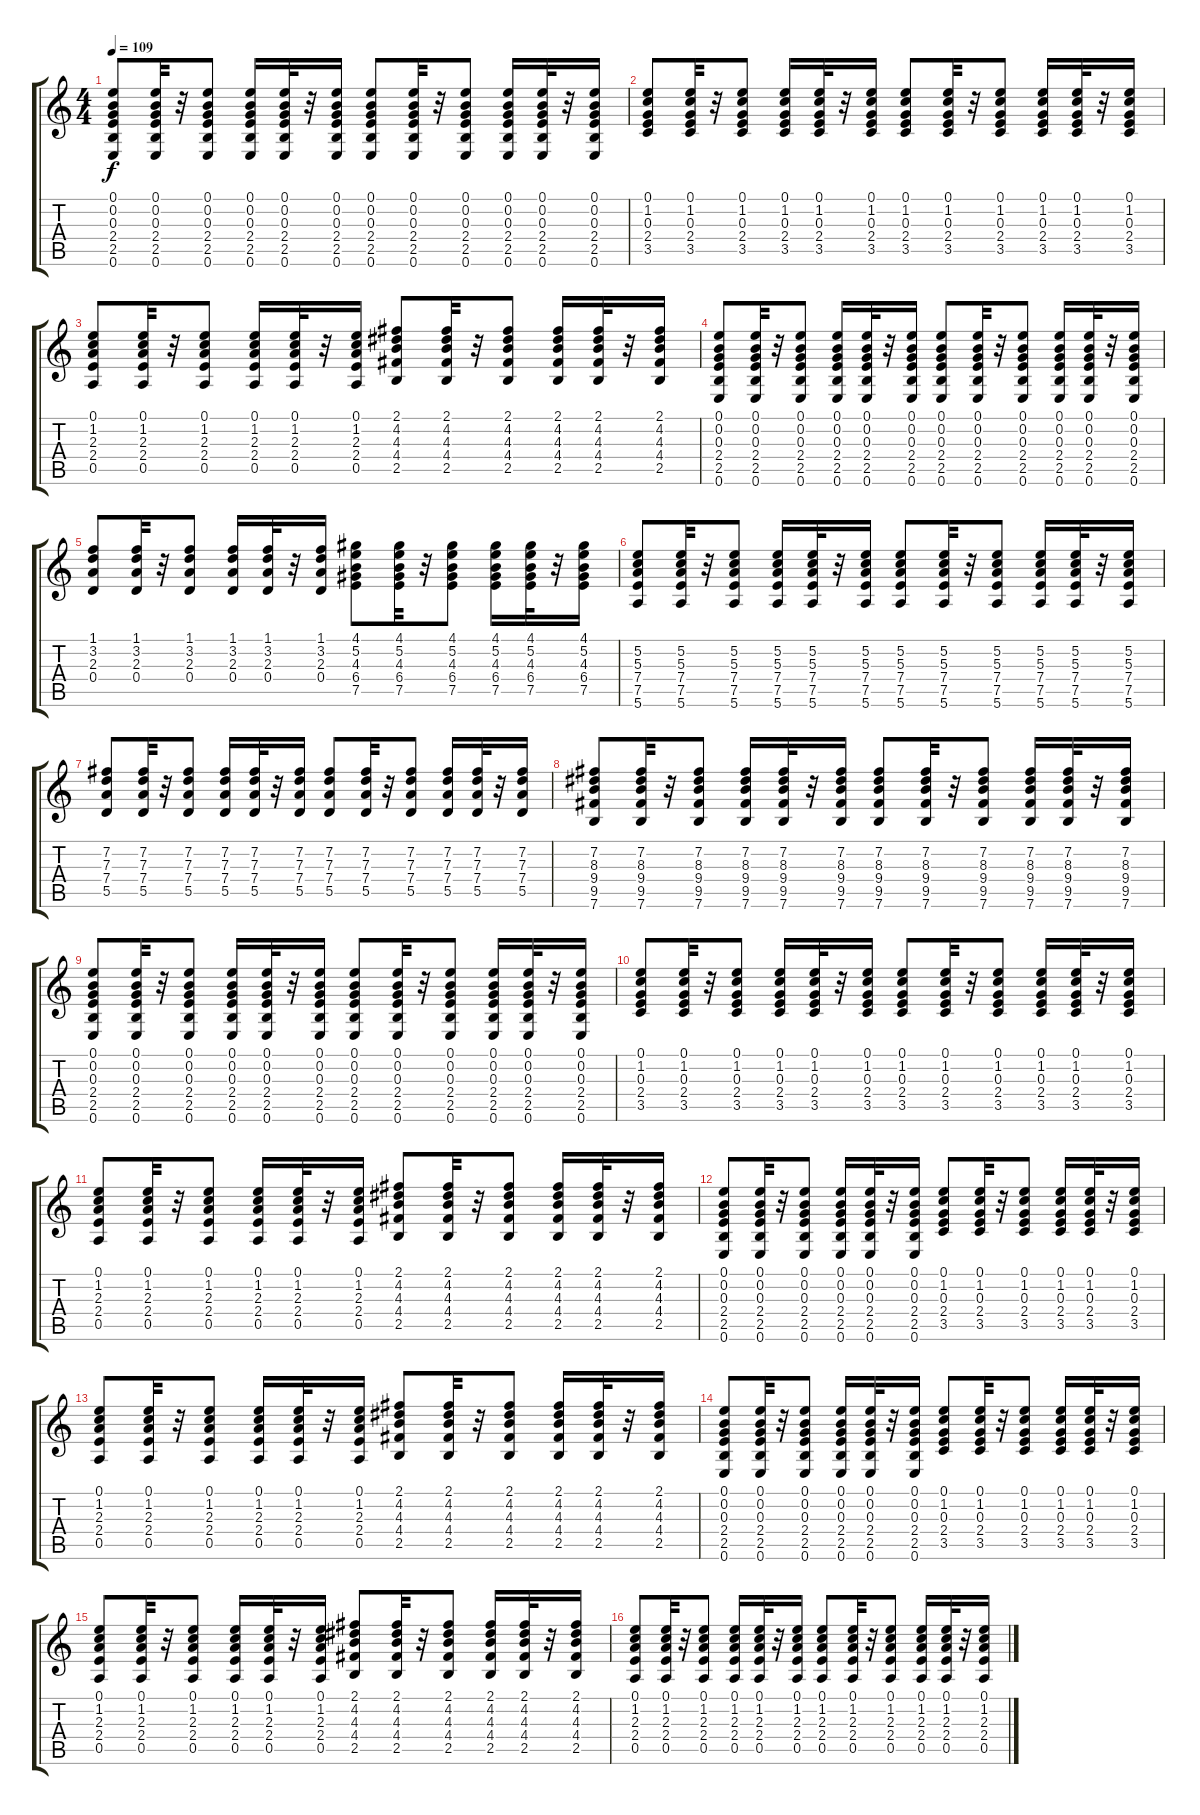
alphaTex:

\track "" {instrument acousticguitarsteel}
\staff {score tabs}
\tuning (E4 B3 G3 D3 A2 E2) {hide}
\ts (4 4)
\tempo 109
\clef g2
\ks c
(0.1 0.2 0.3 2.4 2.5 0.6).8{dy f} (0.1 0.2 0.3 2.4 2.5 0.6).32 r.32 (0.1 0.2 0.3 2.4 2.5 0.6).8 (0.1 0.2 0.3 2.4 2.5 0.6).16 (0.1 0.2 0.3 2.4 2.5 0.6).32 r.32 (0.1 0.2 0.3 2.4 2.5 0.6).16 (0.1 0.2 0.3 2.4 2.5 0.6).8 (0.1 0.2 0.3 2.4 2.5 0.6).32 r.32 (0.1 0.2 0.3 2.4 2.5 0.6).8 (0.1 0.2 0.3 2.4 2.5 0.6).16 (0.1 0.2 0.3 2.4 2.5 0.6).32 r.32 (0.1 0.2 0.3 2.4 2.5 0.6).16 |
(0.1 1.2 0.3 2.4 3.5).8 (0.1 1.2 0.3 2.4 3.5).32 r.32 (0.1 1.2 0.3 2.4 3.5).8 (0.1 1.2 0.3 2.4 3.5).16 (0.1 1.2 0.3 2.4 3.5).32 r.32 (0.1 1.2 0.3 2.4 3.5).16 (0.1 1.2 0.3 2.4 3.5).8 (0.1 1.2 0.3 2.4 3.5).32 r.32 (0.1 1.2 0.3 2.4 3.5).8 (0.1 1.2 0.3 2.4 3.5).16 (0.1 1.2 0.3 2.4 3.5).32 r.32 (0.1 1.2 0.3 2.4 3.5).16 |
(0.1 1.2 2.3 2.4 0.5).8 (0.1 1.2 2.3 2.4 0.5).32 r.32 (0.1 1.2 2.3 2.4 0.5).8 (0.1 1.2 2.3 2.4 0.5).16 (0.1 1.2 2.3 2.4 0.5).32 r.32 (0.1 1.2 2.3 2.4 0.5).16 (2.1 4.2 4.3 4.4 2.5).8 (2.1 4.2 4.3 4.4 2.5).32 r.32 (2.1 4.2 4.3 4.4 2.5).8 (2.1 4.2 4.3 4.4 2.5).16 (2.1 4.2 4.3 4.4 2.5).32 r.32 (2.1 4.2 4.3 4.4 2.5).16 |
(0.1 0.2 0.3 2.4 2.5 0.6).8 (0.1 0.2 0.3 2.4 2.5 0.6).32 r.32 (0.1 0.2 0.3 2.4 2.5 0.6).8 (0.1 0.2 0.3 2.4 2.5 0.6).16 (0.1 0.2 0.3 2.4 2.5 0.6).32 r.32 (0.1 0.2 0.3 2.4 2.5 0.6).16 (0.1 0.2 0.3 2.4 2.5 0.6).8 (0.1 0.2 0.3 2.4 2.5 0.6).32 r.32 (0.1 0.2 0.3 2.4 2.5 0.6).8 (0.1 0.2 0.3 2.4 2.5 0.6).16 (0.1 0.2 0.3 2.4 2.5 0.6).32 r.32 (0.1 0.2 0.3 2.4 2.5 0.6).16 |
(1.1 3.2 2.3 0.4).8 (1.1 3.2 2.3 0.4).32 r.32 (1.1 3.2 2.3 0.4).8 (1.1 3.2 2.3 0.4).16 (1.1 3.2 2.3 0.4).32 r.32 (1.1 3.2 2.3 0.4).16 (4.1 5.2 4.3 6.4 7.5).8 (4.1 5.2 4.3 6.4 7.5).32 r.32 (4.1 5.2 4.3 6.4 7.5).8 (4.1 5.2 4.3 6.4 7.5).16 (4.1 5.2 4.3 6.4 7.5).32 r.32 (4.1 5.2 4.3 6.4 7.5).16 |
(5.2 5.3 7.4 7.5 5.6).8 (5.2 5.3 7.4 7.5 5.6).32 r.32 (5.2 5.3 7.4 7.5 5.6).8 (5.2 5.3 7.4 7.5 5.6).16 (5.2 5.3 7.4 7.5 5.6).32 r.32 (5.2 5.3 7.4 7.5 5.6).16 (5.2 5.3 7.4 7.5 5.6).8 (5.2 5.3 7.4 7.5 5.6).32 r.32 (5.2 5.3 7.4 7.5 5.6).8 (5.2 5.3 7.4 7.5 5.6).16 (5.2 5.3 7.4 7.5 5.6).32 r.32 (5.2 5.3 7.4 7.5 5.6).16 |
(7.2 7.3 7.4 5.5).8 (7.2 7.3 7.4 5.5).32 r.32 (7.2 7.3 7.4 5.5).8 (7.2 7.3 7.4 5.5).16 (7.2 7.3 7.4 5.5).32 r.32 (7.2 7.3 7.4 5.5).16 (7.2 7.3 7.4 5.5).8 (7.2 7.3 7.4 5.5).32 r.32 (7.2 7.3 7.4 5.5).8 (7.2 7.3 7.4 5.5).16 (7.2 7.3 7.4 5.5).32 r.32 (7.2 7.3 7.4 5.5).16 |
(7.2 8.3 9.4 9.5 7.6).8 (7.2 8.3 9.4 9.5 7.6).32 r.32 (7.2 8.3 9.4 9.5 7.6).8 (7.2 8.3 9.4 9.5 7.6).16 (7.2 8.3 9.4 9.5 7.6).32 r.32 (7.2 8.3 9.4 9.5 7.6).16 (7.2 8.3 9.4 9.5 7.6).8 (7.2 8.3 9.4 9.5 7.6).32 r.32 (7.2 8.3 9.4 9.5 7.6).8 (7.2 8.3 9.4 9.5 7.6).16 (7.2 8.3 9.4 9.5 7.6).32 r.32 (7.2 8.3 9.4 9.5 7.6).16 |
(0.1 0.2 0.3 2.4 2.5 0.6).8 (0.1 0.2 0.3 2.4 2.5 0.6).32 r.32 (0.1 0.2 0.3 2.4 2.5 0.6).8 (0.1 0.2 0.3 2.4 2.5 0.6).16 (0.1 0.2 0.3 2.4 2.5 0.6).32 r.32 (0.1 0.2 0.3 2.4 2.5 0.6).16 (0.1 0.2 0.3 2.4 2.5 0.6).8 (0.1 0.2 0.3 2.4 2.5 0.6).32 r.32 (0.1 0.2 0.3 2.4 2.5 0.6).8 (0.1 0.2 0.3 2.4 2.5 0.6).16 (0.1 0.2 0.3 2.4 2.5 0.6).32 r.32 (0.1 0.2 0.3 2.4 2.5 0.6).16 |
(0.1 1.2 0.3 2.4 3.5).8 (0.1 1.2 0.3 2.4 3.5).32 r.32 (0.1 1.2 0.3 2.4 3.5).8 (0.1 1.2 0.3 2.4 3.5).16 (0.1 1.2 0.3 2.4 3.5).32 r.32 (0.1 1.2 0.3 2.4 3.5).16 (0.1 1.2 0.3 2.4 3.5).8 (0.1 1.2 0.3 2.4 3.5).32 r.32 (0.1 1.2 0.3 2.4 3.5).8 (0.1 1.2 0.3 2.4 3.5).16 (0.1 1.2 0.3 2.4 3.5).32 r.32 (0.1 1.2 0.3 2.4 3.5).16 |
(0.1 1.2 2.3 2.4 0.5).8 (0.1 1.2 2.3 2.4 0.5).32 r.32 (0.1 1.2 2.3 2.4 0.5).8 (0.1 1.2 2.3 2.4 0.5).16 (0.1 1.2 2.3 2.4 0.5).32 r.32 (0.1 1.2 2.3 2.4 0.5).16 (2.1 4.2 4.3 4.4 2.5).8 (2.1 4.2 4.3 4.4 2.5).32 r.32 (2.1 4.2 4.3 4.4 2.5).8 (2.1 4.2 4.3 4.4 2.5).16 (2.1 4.2 4.3 4.4 2.5).32 r.32 (2.1 4.2 4.3 4.4 2.5).16 |
(0.1 0.2 0.3 2.4 2.5 0.6).8 (0.1 0.2 0.3 2.4 2.5 0.6).32 r.32 (0.1 0.2 0.3 2.4 2.5 0.6).8 (0.1 0.2 0.3 2.4 2.5 0.6).16 (0.1 0.2 0.3 2.4 2.5 0.6).32 r.32 (0.1 0.2 0.3 2.4 2.5 0.6).16 (0.1 1.2 0.3 2.4 3.5).8 (0.1 1.2 0.3 2.4 3.5).32 r.32 (0.1 1.2 0.3 2.4 3.5).8 (0.1 1.2 0.3 2.4 3.5).16 (0.1 1.2 0.3 2.4 3.5).32 r.32 (0.1 1.2 0.3 2.4 3.5).16 |
(0.1 1.2 2.3 2.4 0.5).8 (0.1 1.2 2.3 2.4 0.5).32 r.32 (0.1 1.2 2.3 2.4 0.5).8 (0.1 1.2 2.3 2.4 0.5).16 (0.1 1.2 2.3 2.4 0.5).32 r.32 (0.1 1.2 2.3 2.4 0.5).16 (2.1 4.2 4.3 4.4 2.5).8 (2.1 4.2 4.3 4.4 2.5).32 r.32 (2.1 4.2 4.3 4.4 2.5).8 (2.1 4.2 4.3 4.4 2.5).16 (2.1 4.2 4.3 4.4 2.5).32 r.32 (2.1 4.2 4.3 4.4 2.5).16 |
(0.1 0.2 0.3 2.4 2.5 0.6).8 (0.1 0.2 0.3 2.4 2.5 0.6).32 r.32 (0.1 0.2 0.3 2.4 2.5 0.6).8 (0.1 0.2 0.3 2.4 2.5 0.6).16 (0.1 0.2 0.3 2.4 2.5 0.6).32 r.32 (0.1 0.2 0.3 2.4 2.5 0.6).16 (0.1 1.2 0.3 2.4 3.5).8 (0.1 1.2 0.3 2.4 3.5).32 r.32 (0.1 1.2 0.3 2.4 3.5).8 (0.1 1.2 0.3 2.4 3.5).16 (0.1 1.2 0.3 2.4 3.5).32 r.32 (0.1 1.2 0.3 2.4 3.5).16 |
(0.1 1.2 2.3 2.4 0.5).8 (0.1 1.2 2.3 2.4 0.5).32 r.32 (0.1 1.2 2.3 2.4 0.5).8 (0.1 1.2 2.3 2.4 0.5).16 (0.1 1.2 2.3 2.4 0.5).32 r.32 (0.1 1.2 2.3 2.4 0.5).16 (2.1 4.2 4.3 4.4 2.5).8 (2.1 4.2 4.3 4.4 2.5).32 r.32 (2.1 4.2 4.3 4.4 2.5).8 (2.1 4.2 4.3 4.4 2.5).16 (2.1 4.2 4.3 4.4 2.5).32 r.32 (2.1 4.2 4.3 4.4 2.5).16 |
(0.1 1.2 2.3 2.4 0.5).8 (0.1 1.2 2.3 2.4 0.5).32 r.32 (0.1 1.2 2.3 2.4 0.5).8 (0.1 1.2 2.3 2.4 0.5).16 (0.1 1.2 2.3 2.4 0.5).32 r.32 (0.1 1.2 2.3 2.4 0.5).16 (0.1 1.2 2.3 2.4 0.5).8 (0.1 1.2 2.3 2.4 0.5).32 r.32 (0.1 1.2 2.3 2.4 0.5).8 (0.1 1.2 2.3 2.4 0.5).16 (0.1 1.2 2.3 2.4 0.5).32 r.32 (0.1 1.2 2.3 2.4 0.5).16
